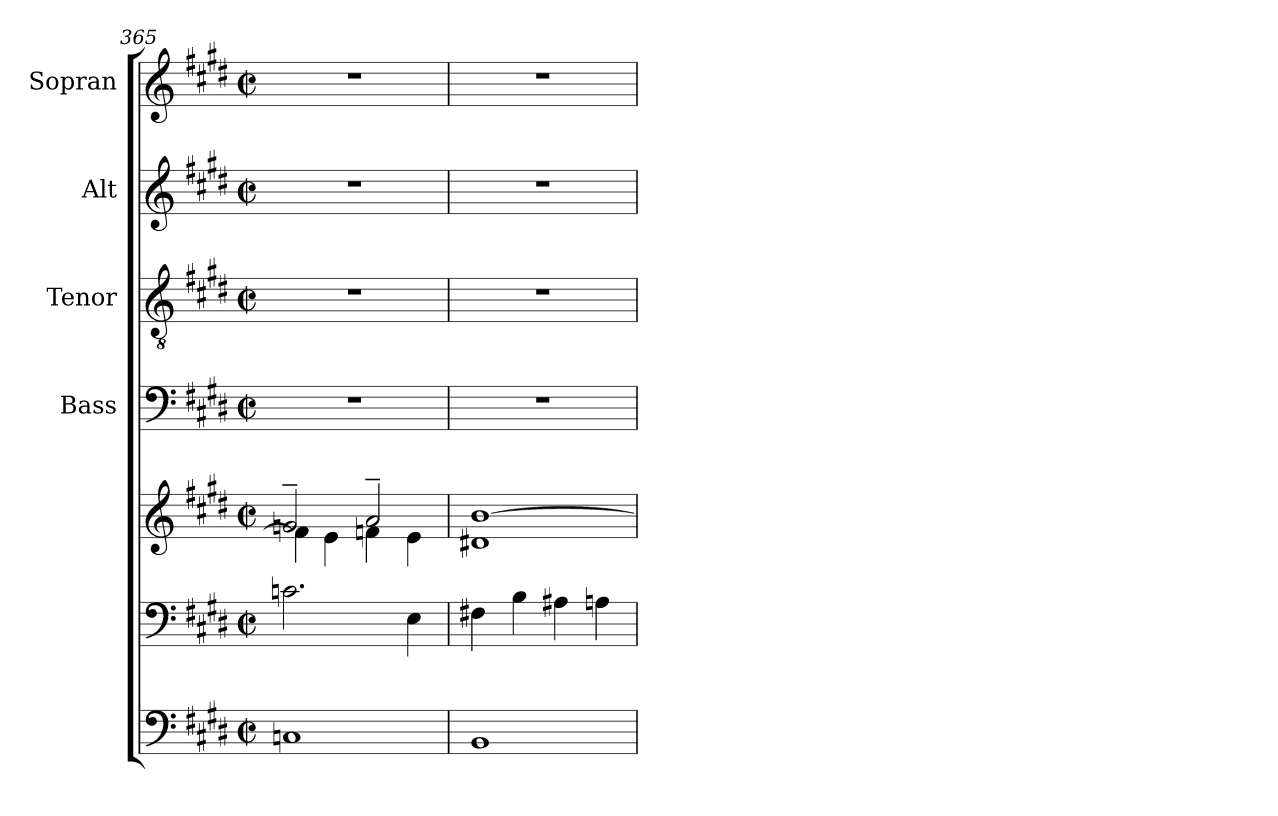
**kern	**kern	**kern	**kern	**kern	**kern	**kern
*part6	*part5	*part5	*part4	*part3	*part2	*part1
*staff7	*staff6	*staff5	*staff4	*staff3	*staff2	*staff1
*	*	*	*I"Bass	*I"Tenor	*I"Alt	*I"Sopran
*	*	*	*I'B.	*I'T.	*I'A.	*I'S.
*clefF4	*clefF4	*clefG2	*clefF4	*clefGv2	*clefG2	*clefG2
*ITrd7c12	*	*	*	*	*	*
*k[f#c#g#d#]	*k[f#c#g#d#]	*k[f#c#g#d#]	*k[f#c#g#d#]	*k[f#c#g#d#]	*k[f#c#g#d#]	*k[f#c#g#d#]
*E:	*E:	*E:	*E:	*E:	*E:	*E:
*M2/2	*M2/2	*M2/2	*M2/2	*M2/2	*M2/2	*M2/2
*met(c|)	*met(c|)	*met(c|)	*met(c|)	*met(c|)	*met(c|)	*met(c|)
=365	=365	=365	=365	=365	=365	=365
*	*	*^	*	*	*	*
1CCn	2.cn\	2gn~>/	4f\]	1r	1r	1r	1r
.	.	.	4e\	.	.	.	.
.	.	2a~>/	4fn\	.	.	.	.
.	4E\	.	4e\	.	.	.	.
!!LO:PB:g=z
=366	=366	=366	=366	=366	=366	=366	=366
1BBB	4F#X\	[>1b	1d#X	1r	1r	1r	1r
.	4B\	.	.	.	.	.	.
.	4A#X\	.	.	.	.	.	.
.	4An\	.	.	.	.	.	.
*	*	*v	*v	*	*	*	*
=	=	=	=	=	=	=
*-	*-	*-	*-	*-	*-	*-
